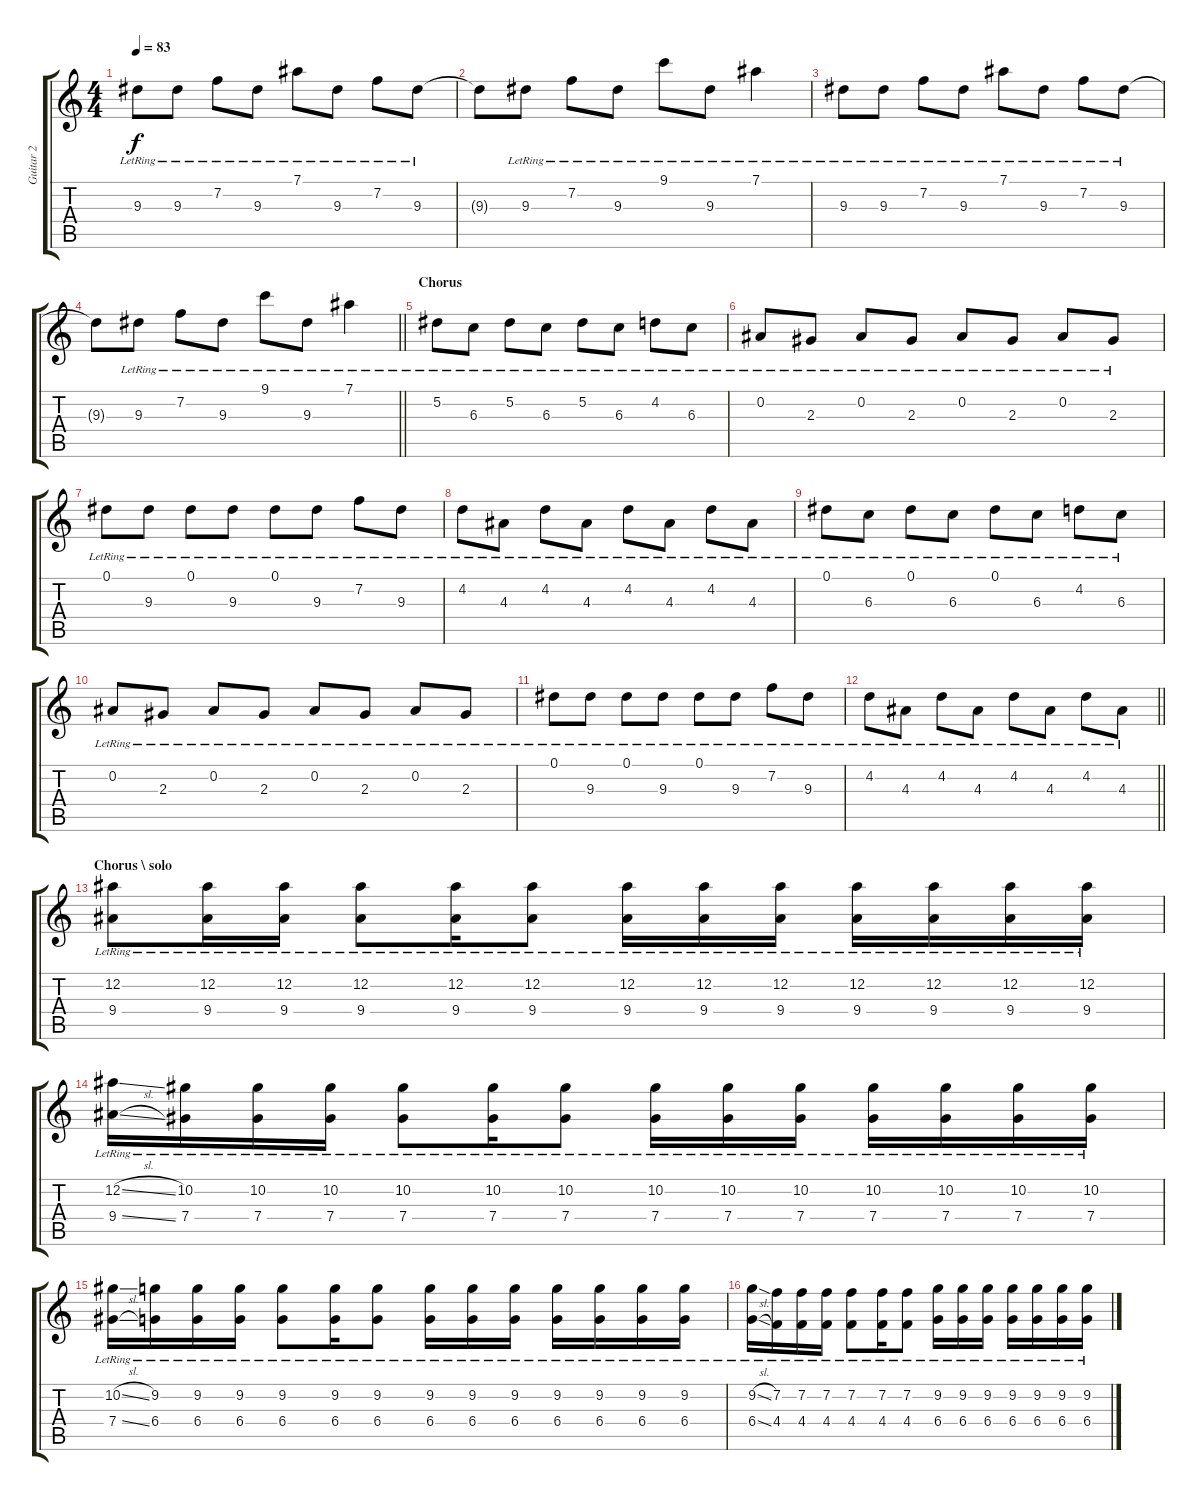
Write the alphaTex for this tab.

\track ("Guitar 2" "Guitar 2") {instrument acousticguitarsteel}
\staff {score tabs}
\tuning (Eb4 Bb3 Gb3 Db3 Ab2 Eb2) {hide}
\ts (4 4)
\tempo 83
\clef g2
\ks c
9.3{lr}.8{dy f} 9.3{lr}.8 7.2{lr}.8 9.3{lr}.8 7.1{lr}.8 9.3{lr}.8 7.2{lr}.8 9.3{lr}.8 |
9.3{t}.8 9.3{lr}.8 7.2{lr}.8 9.3{lr}.8 9.1{lr}.8 9.3{lr}.8 7.1{lr}.4 |
9.3{lr}.8 9.3{lr}.8 7.2{lr}.8 9.3{lr}.8 7.1{lr}.8 9.3{lr}.8 7.2{lr}.8 9.3{lr}.8 |
\barLineRight lightlight
9.3{t}.8 9.3{lr}.8 7.2{lr}.8 9.3{lr}.8 9.1{lr}.8 9.3{lr}.8 7.1{lr}.4 |
\section ("" "Chorus")
5.2{lr}.8 6.3{lr}.8 5.2{lr}.8 6.3{lr}.8 5.2{lr}.8 6.3{lr}.8 4.2{lr}.8 6.3{lr}.8 |
0.2{lr}.8 2.3{lr}.8 0.2{lr}.8 2.3{lr}.8 0.2{lr}.8 2.3{lr}.8 0.2{lr}.8 2.3{lr}.8 |
0.1{lr}.8 9.3{lr}.8 0.1{lr}.8 9.3{lr}.8 0.1{lr}.8 9.3{lr}.8 7.2{lr}.8 9.3{lr}.8 |
4.2{lr}.8 4.3{lr}.8 4.2{lr}.8 4.3{lr}.8 4.2{lr}.8 4.3{lr}.8 4.2{lr}.8 4.3{lr}.8 |
0.1{lr}.8 6.3{lr}.8 0.1{lr}.8 6.3{lr}.8 0.1{lr}.8 6.3{lr}.8 4.2{lr}.8 6.3{lr}.8 |
0.2{lr}.8 2.3{lr}.8 0.2{lr}.8 2.3{lr}.8 0.2{lr}.8 2.3{lr}.8 0.2{lr}.8 2.3{lr}.8 |
0.1{lr}.8 9.3{lr}.8 0.1{lr}.8 9.3{lr}.8 0.1{lr}.8 9.3{lr}.8 7.2{lr}.8 9.3{lr}.8 |
\barLineRight lightlight
4.2{lr}.8 4.3{lr}.8 4.2{lr}.8 4.3{lr}.8 4.2{lr}.8 4.3{lr}.8 4.2{lr}.8 4.3{lr}.8 |
\section ("" "Chorus \\ solo")
(12.2{lr} 9.4{lr}).8{volume 14} (12.2{lr} 9.4{lr}).16 (12.2{lr} 9.4{lr}).16 (12.2{lr} 9.4{lr}).8 (12.2{lr} 9.4{lr}).16 (12.2{lr} 9.4{lr}).8 (12.2{lr} 9.4{lr}).16 (12.2{lr} 9.4{lr}).16 (12.2{lr} 9.4{lr}).16 (12.2{lr} 9.4{lr}).16 (12.2{lr} 9.4{lr}).16 (12.2{lr} 9.4{lr}).16 (12.2{lr} 9.4{lr}).16 |
(12.2{sl lr} 9.4{sl lr}).16 (10.2{lr} 7.4{lr}).16 (10.2{lr} 7.4{lr}).16 (10.2{lr} 7.4{lr}).16 (10.2{lr} 7.4{lr}).8 (10.2{lr} 7.4{lr}).16 (10.2{lr} 7.4{lr}).8 (10.2{lr} 7.4{lr}).16 (10.2{lr} 7.4{lr}).16 (10.2{lr} 7.4{lr}).16 (10.2{lr} 7.4{lr}).16 (10.2{lr} 7.4{lr}).16 (10.2{lr} 7.4{lr}).16 (10.2{lr} 7.4{lr}).16 |
(10.2{sl lr} 7.4{sl lr}).16 (9.2{lr} 6.4{lr}).16 (9.2{lr} 6.4{lr}).16 (9.2{lr} 6.4{lr}).16 (9.2{lr} 6.4{lr}).8 (9.2{lr} 6.4{lr}).16 (9.2{lr} 6.4{lr}).8 (9.2{lr} 6.4{lr}).16 (9.2{lr} 6.4{lr}).16 (9.2{lr} 6.4{lr}).16 (9.2{lr} 6.4{lr}).16 (9.2{lr} 6.4{lr}).16 (9.2{lr} 6.4{lr}).16 (9.2{lr} 6.4{lr}).16 |
(9.2{sl lr} 6.4{sl lr}).16 (7.2{lr} 4.4{lr}).16 (7.2{lr} 4.4{lr}).16 (7.2{lr} 4.4{lr}).16 (7.2{lr} 4.4{lr}).8 (7.2{lr} 4.4{lr}).16 (7.2{lr} 4.4{lr}).8 (9.2{lr} 6.4{lr}).16 (9.2{lr} 6.4{lr}).16 (9.2{lr} 6.4{lr}).16 (9.2{lr} 6.4{lr}).16 (9.2{lr} 6.4{lr}).16 (9.2{lr} 6.4{lr}).16 (9.2{lr} 6.4{lr}).16
